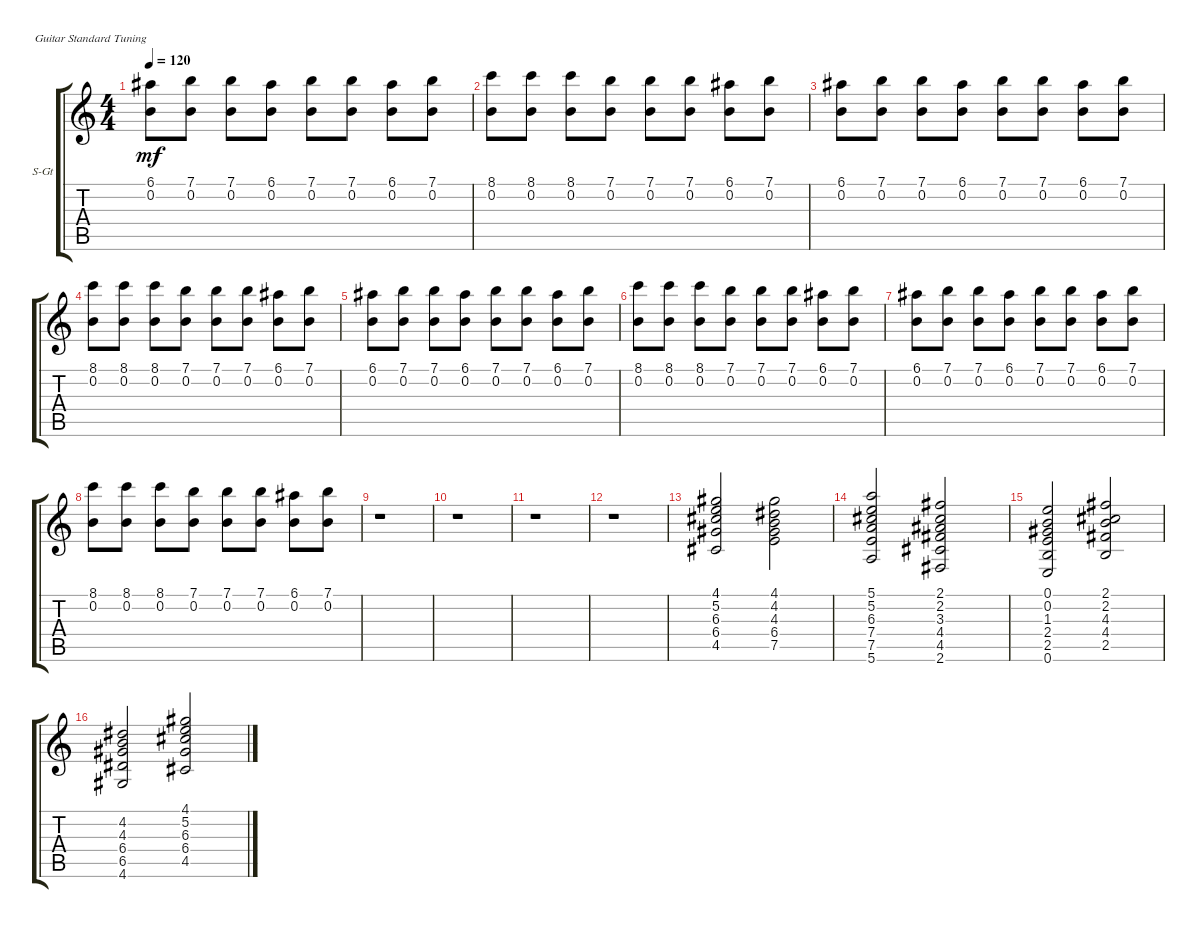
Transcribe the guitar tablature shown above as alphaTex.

\defaultSystemsLayout 4
\bracketExtendMode groupsimilarinstruments
\firstSystemTrackNameOrientation horizontal
\otherSystemsTrackNameOrientation horizontal
\track ("Steel Guitar" "S-Gt") {instrument acousticguitarsteel}
\staff {score tabs}
\tuning (E4 B3 G3 D3 A2 E2)
\ts (4 4)
\tempo 120
\clef g2
\ks c
(0.2 6.1).8{dy mf instrument acousticguitarsteel} (0.2 7.1).8 (0.2 7.1).8 (0.2 6.1).8 (0.2 7.1).8 (0.2 7.1).8 (0.2 6.1).8 (0.2 7.1).8 |
(0.2 8.1).8 (0.2 8.1).8 (8.1 0.2).8 (7.1 0.2).8 (7.1 0.2).8 (7.1 0.2).8 (6.1 0.2).8 (7.1 0.2).8 |
(0.2 6.1).8 (0.2 7.1).8 (0.2 7.1).8 (0.2 6.1).8 (0.2 7.1).8 (0.2 7.1).8 (0.2 6.1).8 (0.2 7.1).8 |
(0.2 8.1).8 (0.2 8.1).8 (8.1 0.2).8 (7.1 0.2).8 (7.1 0.2).8 (7.1 0.2).8 (6.1 0.2).8 (7.1 0.2).8 |
(0.2 6.1).8 (0.2 7.1).8 (0.2 7.1).8 (0.2 6.1).8 (0.2 7.1).8 (0.2 7.1).8 (0.2 6.1).8 (0.2 7.1).8 |
(0.2 8.1).8 (0.2 8.1).8 (8.1 0.2).8 (7.1 0.2).8 (7.1 0.2).8 (7.1 0.2).8 (6.1 0.2).8 (7.1 0.2).8 |
(0.2 6.1).8 (0.2 7.1).8 (0.2 7.1).8 (0.2 6.1).8 (0.2 7.1).8 (0.2 7.1).8 (0.2 6.1).8 (0.2 7.1).8 |
(0.2 8.1).8 (0.2 8.1).8 (8.1 0.2).8 (7.1 0.2).8 (7.1 0.2).8 (7.1 0.2).8 (6.1 0.2).8 (7.1 0.2).8 |
r.1 |
r.1 |
r.1 |
r.1 |
(4.5 6.4 6.3 5.2 4.1).2 (6.4 7.5 4.3 4.2 4.1).2 |
(5.6 7.5 7.4 6.3 5.2 5.1).2 (2.6 4.5 4.4 3.3 2.2 2.1).2 |
(0.6 2.5 2.4 1.3 0.2 0.1).2 (2.5 4.4 4.3 2.2 2.1).2 |
(4.6 6.5 6.4 4.3 4.2).2 (4.5 6.4 6.3 5.2 4.1).2
